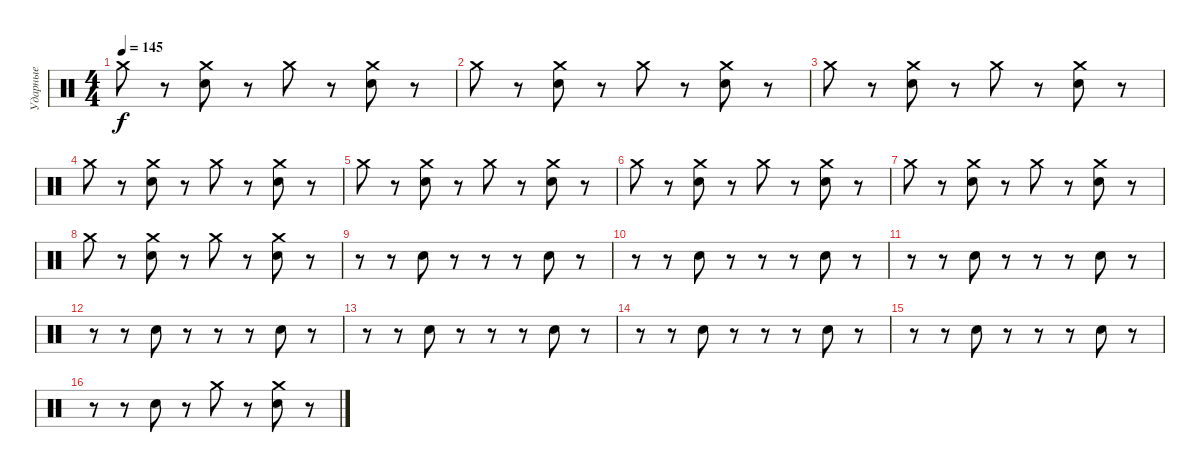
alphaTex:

\track ("Ударные" "Ударные") {instrument percussion}
\staff {score}
\articulation defaults
\ts (4 4)
\tempo 145
\clef neutral
\ks c "Crash medium (hit)".8{dy f}
r.8 ("Crash medium (hit)" "Electric Snare (hit)").8 r.8 "Crash medium (hit)".8 r.8 ("Crash medium (hit)" "Electric Snare (hit)").8 r.8 |
"Crash medium (hit)".8 r.8 ("Crash medium (hit)" "Electric Snare (hit)").8 r.8 "Crash medium (hit)".8 r.8 ("Crash medium (hit)" "Electric Snare (hit)").8 r.8 |
"Crash medium (hit)".8 r.8 ("Crash medium (hit)" "Electric Snare (hit)").8 r.8 "Crash medium (hit)".8 r.8 ("Crash medium (hit)" "Electric Snare (hit)").8 r.8 |
"Crash medium (hit)".8 r.8 ("Crash medium (hit)" "Electric Snare (hit)").8 r.8 "Crash medium (hit)".8 r.8 ("Crash medium (hit)" "Electric Snare (hit)").8 r.8 |
"Crash medium (hit)".8 r.8 ("Crash medium (hit)" "Electric Snare (hit)").8 r.8 "Crash medium (hit)".8 r.8 ("Crash medium (hit)" "Electric Snare (hit)").8 r.8 |
"Crash medium (hit)".8 r.8 ("Crash medium (hit)" "Electric Snare (hit)").8 r.8 "Crash medium (hit)".8 r.8 ("Crash medium (hit)" "Electric Snare (hit)").8 r.8 |
"Crash medium (hit)".8 r.8 ("Crash medium (hit)" "Electric Snare (hit)").8 r.8 "Crash medium (hit)".8 r.8 ("Crash medium (hit)" "Electric Snare (hit)").8 r.8 |
"Crash medium (hit)".8 r.8 ("Crash medium (hit)" "Electric Snare (hit)").8 r.8 "Crash medium (hit)".8 r.8 ("Crash medium (hit)" "Electric Snare (hit)").8 r.8 |
r.8 r.8 "Electric Snare (hit)".8 r.8 r.8 r.8 "Electric Snare (hit)".8 r.8 |
r.8 r.8 "Electric Snare (hit)".8 r.8 r.8 r.8 "Electric Snare (hit)".8 r.8 |
r.8 r.8 "Electric Snare (hit)".8 r.8 r.8 r.8 "Electric Snare (hit)".8 r.8 |
r.8 r.8 "Electric Snare (hit)".8 r.8 r.8 r.8 "Electric Snare (hit)".8 r.8 |
r.8 r.8 "Electric Snare (hit)".8 r.8 r.8 r.8 "Electric Snare (hit)".8 r.8 |
r.8 r.8 "Electric Snare (hit)".8 r.8 r.8 r.8 "Electric Snare (hit)".8 r.8 |
r.8 r.8 "Electric Snare (hit)".8 r.8 r.8 r.8 "Electric Snare (hit)".8 r.8 |
r.8 r.8 "Electric Snare (hit)".8 r.8 "Crash medium (hit)".8 r.8 ("Crash medium (hit)" "Electric Snare (hit)").8 r.8
